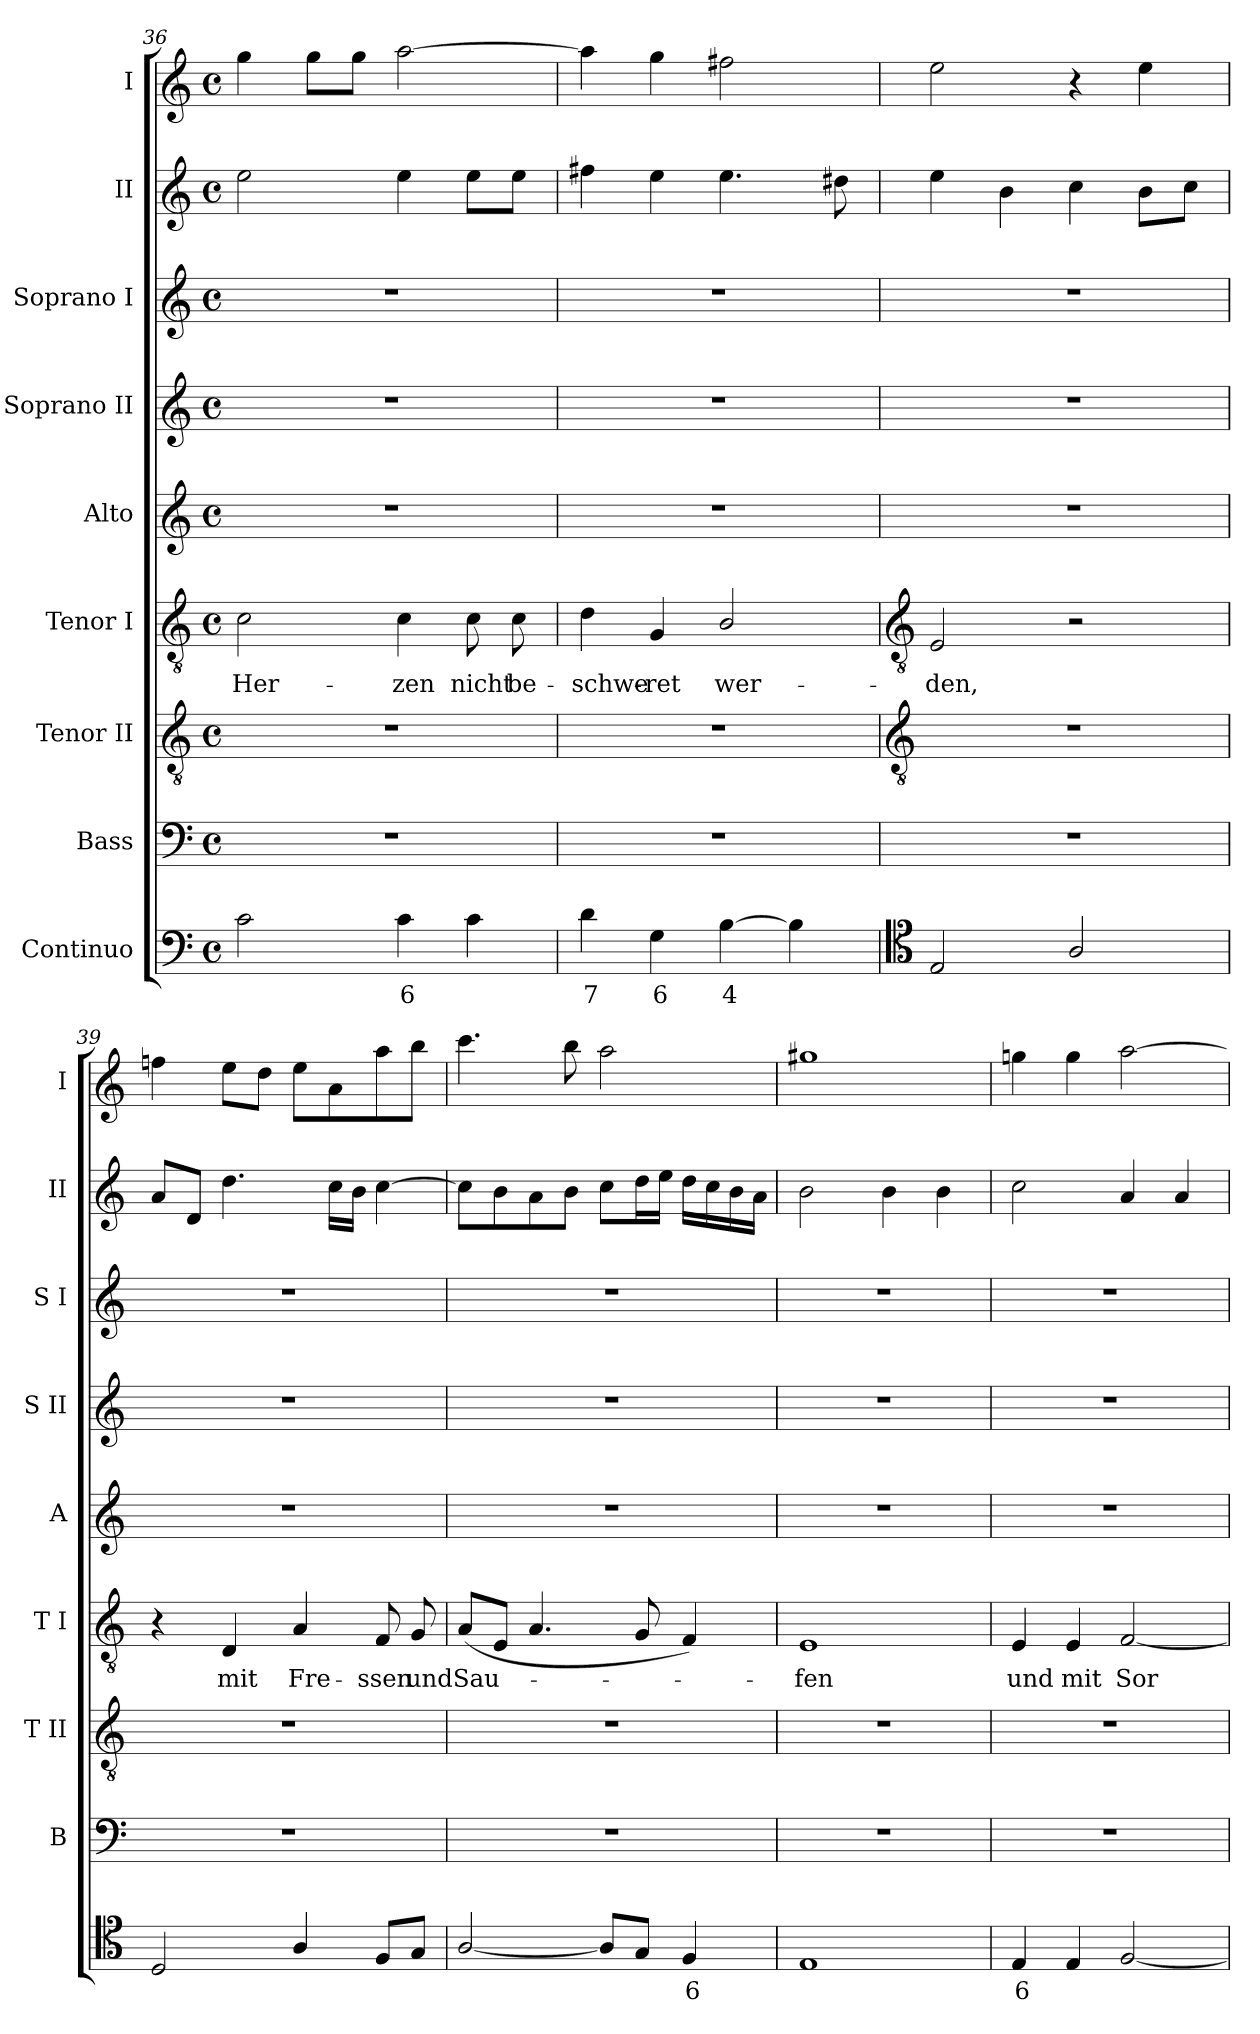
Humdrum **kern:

**kern	**text	**kern	**kern	**kern	**text	**kern	**kern	**kern	**kern	**kern
*part9	*part9	*part8	*part7	*part6	*part6	*part5	*part4	*part3	*part2	*part1
*staff9	*staff9	*staff8	*staff7	*staff6	*staff6	*staff5	*staff4	*staff3	*staff2	*staff1
*I"Continuo	*	*I"Bass	*I"Tenor II	*I"Tenor I	*	*I"Alto	*I"Soprano II	*I"Soprano I	*I"II	*I"I
*	*	*I'B	*I'T II	*I'T I	*	*I'A	*I'S II	*I'S I	*I'II	*I'I
*clefF4	*	*clefF4	*clefGv2	*clefGv2	*	*clefG2	*clefG2	*clefG2	*clefG2	*clefG2
*k[]	*	*k[]	*k[]	*k[]	*	*k[]	*k[]	*k[]	*k[]	*k[]
*C:	*	*C:	*C:	*C:	*	*C:	*C:	*C:	*C:	*C:
*M4/4	*	*M4/4	*M4/4	*M4/4	*	*M4/4	*M4/4	*M4/4	*M4/4	*M4/4
*met(c)	*	*met(c)	*met(c)	*met(c)	*	*met(c)	*met(c)	*met(c)	*met(c)	*met(c)
=36	=36	=36	=36	=36	=36	=36	=36	=36	=36	=36
!	!	!	!	!	!LO:LY:b	!	!	!	!	!
2c	.	1r	1r	2c	Her-	1r	1r	1r	2ee	4gg
.	.	.	.	.	.	.	.	.	.	8ggL
.	.	.	.	.	.	.	.	.	.	8ggJ
!	!LO:LY:b	!	!	!	!LO:LY:b	!	!	!	!	!
4c	6	.	.	4c	-zen	.	.	.	4ee	[2aa
!	!	!	!	!	!LO:LY:b	!	!	!	!	!
4c	.	.	.	8c	nicht	.	.	.	8eeL	.
!	!	!	!	!	!LO:LY:b	!	!	!	!	!
.	.	.	.	8c	be-	.	.	.	8eeJ	.
=37	=37	=37	=37	=37	=37	=37	=37	=37	=37	=37
!	!LO:LY:b	!	!	!	!LO:LY:b	!	!	!	!	!
4d	7	1r	1r	4d	-schwe-	1r	1r	1r	4ff#X	4aa]
!	!LO:LY:b	!	!	!	!LO:LY:b	!	!	!	!	!
4G	6	.	.	4G	-ret	.	.	.	4ee	4gg
!	!LO:LY:b	!	!	!	!LO:LY:b	!	!	!	!	!
[4B	4	.	.	2B/	wer-	.	.	.	4.ee	2ff#X
4B]	.	.	.	.	.	.	.	.	.	.
.	.	.	.	.	.	.	.	.	8dd#X	.
!!LO:LB:g=z
=38	=38	=38	=38	=38	=38	=38	=38	=38	=38	=38
*clefC4	*	*	*clefGv2	*clefGv2	*	*	*	*	*	*
!	!	!	!	!	!LO:LY:b	!	!	!	!	!
2E	.	1r	1r	2E	-den,	1r	1r	1r	4ee	2ee
.	.	.	.	.	.	.	.	.	4b	.
2A/	.	.	.	2r	.	.	.	.	4cc	4r
.	.	.	.	.	.	.	.	.	8bL	4ee
.	.	.	.	.	.	.	.	.	8ccJ	.
=39	=39	=39	=39	=39	=39	=39	=39	=39	=39	=39
2D	.	1r	1r	4r	.	1r	1r	1r	8aL	4ffn
.	.	.	.	.	.	.	.	.	8dJ	.
!	!	!	!	!	!LO:LY:b	!	!	!	!	!
.	.	.	.	4D	mit	.	.	.	4.dd	8eeL
.	.	.	.	.	.	.	.	.	.	8ddJ
!	!	!	!	!	!LO:LY:b	!	!	!	!	!
4A/	.	.	.	4A	Fre-	.	.	.	.	8eeL
.	.	.	.	.	.	.	.	.	16ccLL	8a
.	.	.	.	.	.	.	.	.	16bJJ	.
!	!	!	!	!	!LO:LY:b	!	!	!	!	!
8FL	.	.	.	8F	-ssen	.	.	.	[4cc	8aa
!	!	!	!	!	!LO:LY:b	!	!	!	!	!
8GJ	.	.	.	8G	und	.	.	.	.	8bbJ
=40	=40	=40	=40	=40	=40	=40	=40	=40	=40	=40
!	!	!	!	!	!LO:LY:b	!	!	!	!	!
[2A/	.	1r	1r	(<8AL	Sau-	1r	1r	1r	8ccL]	4.ccc
.	.	.	.	8EJ	.	.	.	.	8b	.
.	.	.	.	4.A	.	.	.	.	8a	.
.	.	.	.	.	.	.	.	.	8bJ	8bb
8AL]	.	.	.	.	.	.	.	.	8ccL	2aa
8GJ	.	.	.	8G	.	.	.	.	16ddL	.
.	.	.	.	.	.	.	.	.	16eeJJ	.
!	!LO:LY:b	!	!	!	!	!	!	!	!	!
4F	6	.	.	4F)	.	.	.	.	16ddLL	.
.	.	.	.	.	.	.	.	.	16cc	.
.	.	.	.	.	.	.	.	.	16b	.
.	.	.	.	.	.	.	.	.	16aJJ	.
=41	=41	=41	=41	=41	=41	=41	=41	=41	=41	=41
!	!	!	!	!	!LO:LY:b	!	!	!	!	!
1E	.	1r	1r	1E	fen	1r	1r	1r	2b	1gg#X
.	.	.	.	.	.	.	.	.	4b	.
.	.	.	.	.	.	.	.	.	4b	.
=42	=42	=42	=42	=42	=42	=42	=42	=42	=42	=42
!	!LO:LY:b	!	!	!	!LO:LY:b	!	!	!	!	!
4E	6	1r	1r	4E	und	1r	1r	1r	2cc	4ggn
!	!	!	!	!	!LO:LY:b	!	!	!	!	!
4E	.	.	.	4E	mit	.	.	.	.	4gg
!	!	!	!	!	!LO:LY:b	!	!	!	!	!
[2F	.	.	.	[2F	Sor-	.	.	.	4a	[2aa
.	.	.	.	.	.	.	.	.	4a	.
=	=	=	=	=	=	=	=	=	=	=
*-	*-	*-	*-	*-	*-	*-	*-	*-	*-	*-
